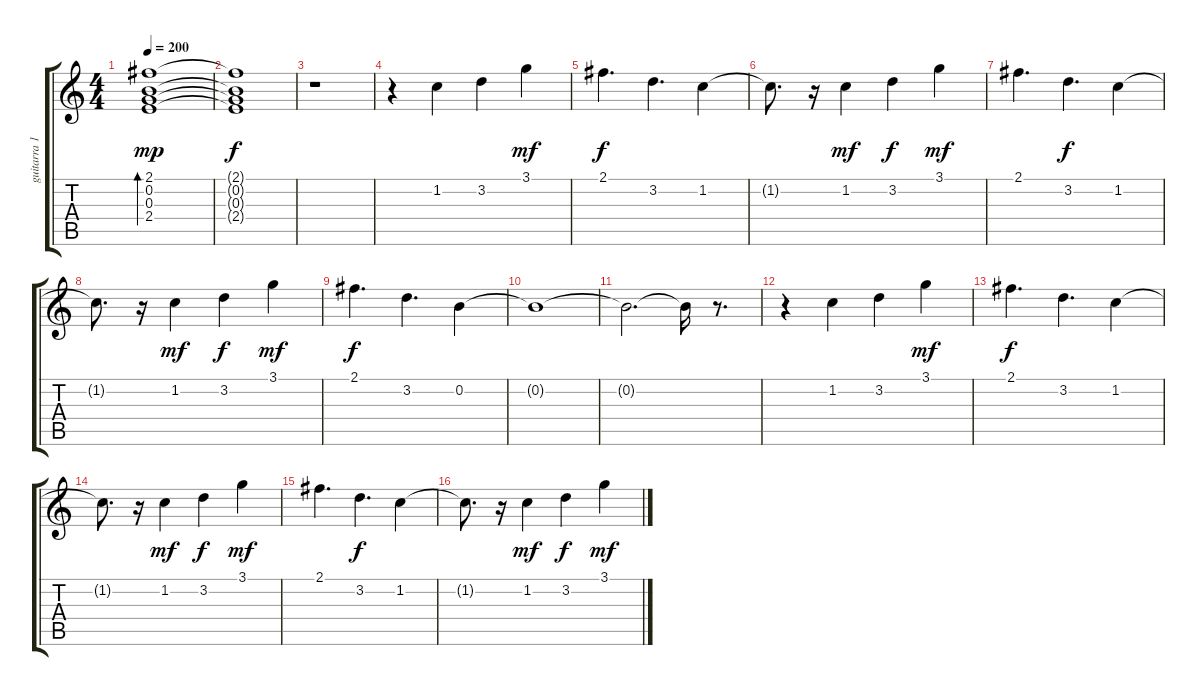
\track ("guitarra 1" "guitarra 1") {instrument electricguitarclean}
\staff {score tabs}
\tuning (E4 B3 G3 D3 A2 E2) {hide}
\ts (4 4)
\tempo 200
\clef g2
\ks c
(2.1 0.2 0.3 2.4).1{bd 60 dy mp} |
(2.1{t} 0.2{t} 0.3{t} 2.4{t}).1{dy f} |
r.1 |
r.4 1.2.4 3.2.4 3.1.4{dy mf} |
2.1.4{d dy f} 3.2.4{d} 1.2.4 |
1.2{t}.8{d} r.16 1.2.4{dy mf} 3.2.4{dy f} 3.1.4{dy mf} |
2.1.4{d} 3.2.4{d dy f} 1.2.4 |
1.2{t}.8{d} r.16 1.2.4{dy mf} 3.2.4{dy f} 3.1.4{dy mf} |
2.1.4{d dy f} 3.2.4{d} 0.2.4 |
0.2{t}.1 |
0.2{t}.2{d} 0.2{t}.16 r.8{d} |
r.4 1.2.4 3.2.4 3.1.4{dy mf} |
2.1.4{d dy f} 3.2.4{d} 1.2.4 |
1.2{t}.8{d} r.16 1.2.4{dy mf} 3.2.4{dy f} 3.1.4{dy mf} |
2.1.4{d} 3.2.4{d dy f} 1.2.4 |
1.2{t}.8{d} r.16 1.2.4{dy mf} 3.2.4{dy f} 3.1.4{dy mf}
